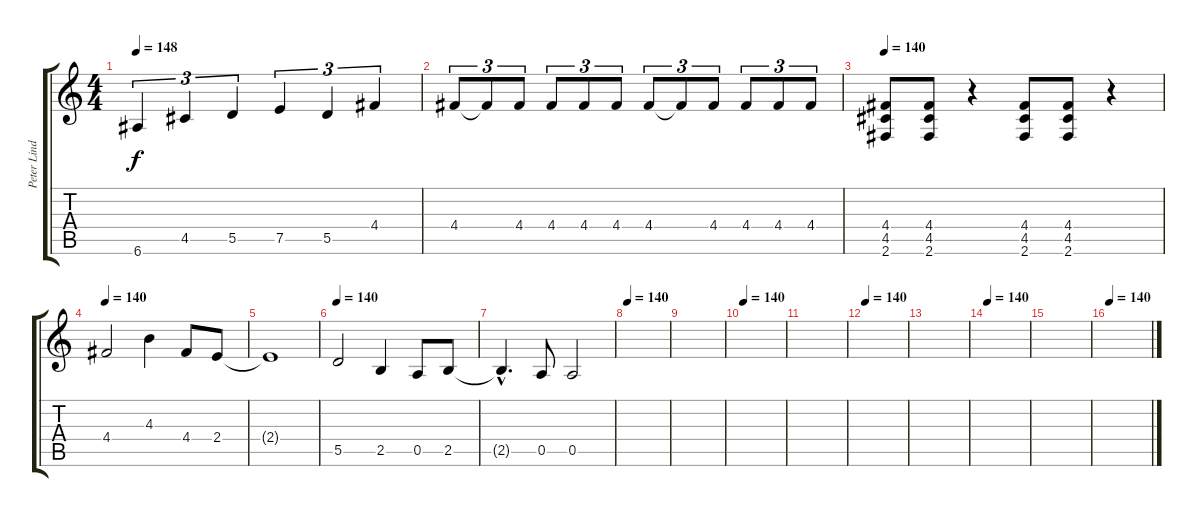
\track ("Peter Lindgren" "Peter Lind") {instrument distortionguitar}
\staff {score tabs}
\tuning (E4 B3 G3 D3 A2 E2) {hide}
\ts (4 4)
\tempo 148
\clef g2
\ks c
6.6.4{tu (3 2) dy f} 4.5.4{tu (3 2)} 5.5.4{tu (3 2)} 7.5.4{tu (3 2)} 5.5.4{tu (3 2)} 4.4.4{tu (3 2)} |
4.4.8{tu (3 2)} 4.4{t}.8{tu (3 2)} 4.4.8{tu (3 2)} 4.4.8{tu (3 2)} 4.4.8{tu (3 2)} 4.4.8{tu (3 2)} 4.4.8{tu (3 2)} 4.4{t}.8{tu (3 2)} 4.4.8{tu (3 2)} 4.4.8{tu (3 2)} 4.4.8{tu (3 2)} 4.4.8{tu (3 2)} |
\tempo 140
(4.4 4.5 2.6).8 (4.4 4.5 2.6).8 r.4 (4.4 4.5 2.6).8 (4.4 4.5 2.6).8 r.4 |
\tempo 140
4.4.2 4.3.4 4.4.8 2.4.8 |
2.4{t}.1 |
\tempo 140
5.5.2 2.5.4 0.5.8 2.5.8 |
2.5{hac t}.4{d} 0.5.8 0.5.2 |
\tempo 140
|
|
\tempo 140
|
|
\tempo 140
|
|
\tempo 140
|
|
\tempo 140
